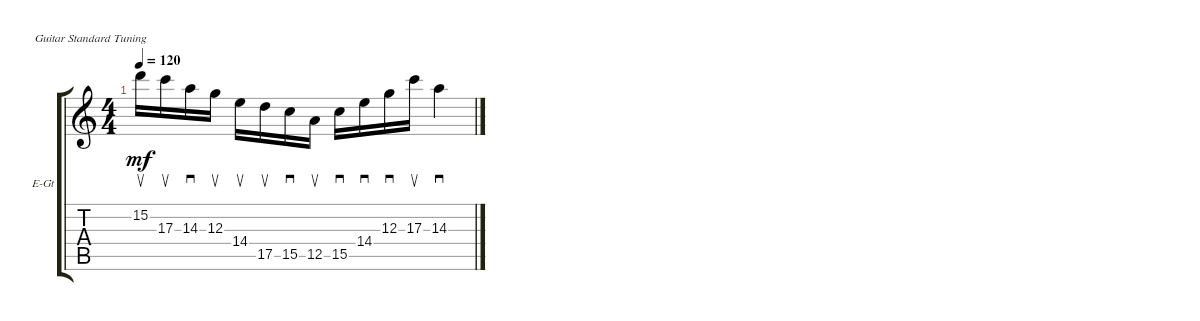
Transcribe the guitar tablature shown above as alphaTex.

\defaultSystemsLayout 4
\bracketExtendMode groupsimilarinstruments
\firstSystemTrackNameOrientation horizontal
\otherSystemsTrackNameOrientation horizontal
\track ("Electric Guitar" "E-Gt") {instrument overdrivenguitar}
\staff {score tabs}
\tuning (E4 B3 G3 D3 A2 E2)
\ts (4 4)
\tempo 120
\clef g2
\ks c
15.2.16{su dy mf} 17.3.16{su} 14.3.16{sd} 12.3.16{su} 14.4.16{su} 17.5.16{su} 15.5.16{sd} 12.5.16{su} 15.5.16{sd} 14.4.16{sd} 12.3.16{sd} 17.3.16{su} 14.3.4{sd}
